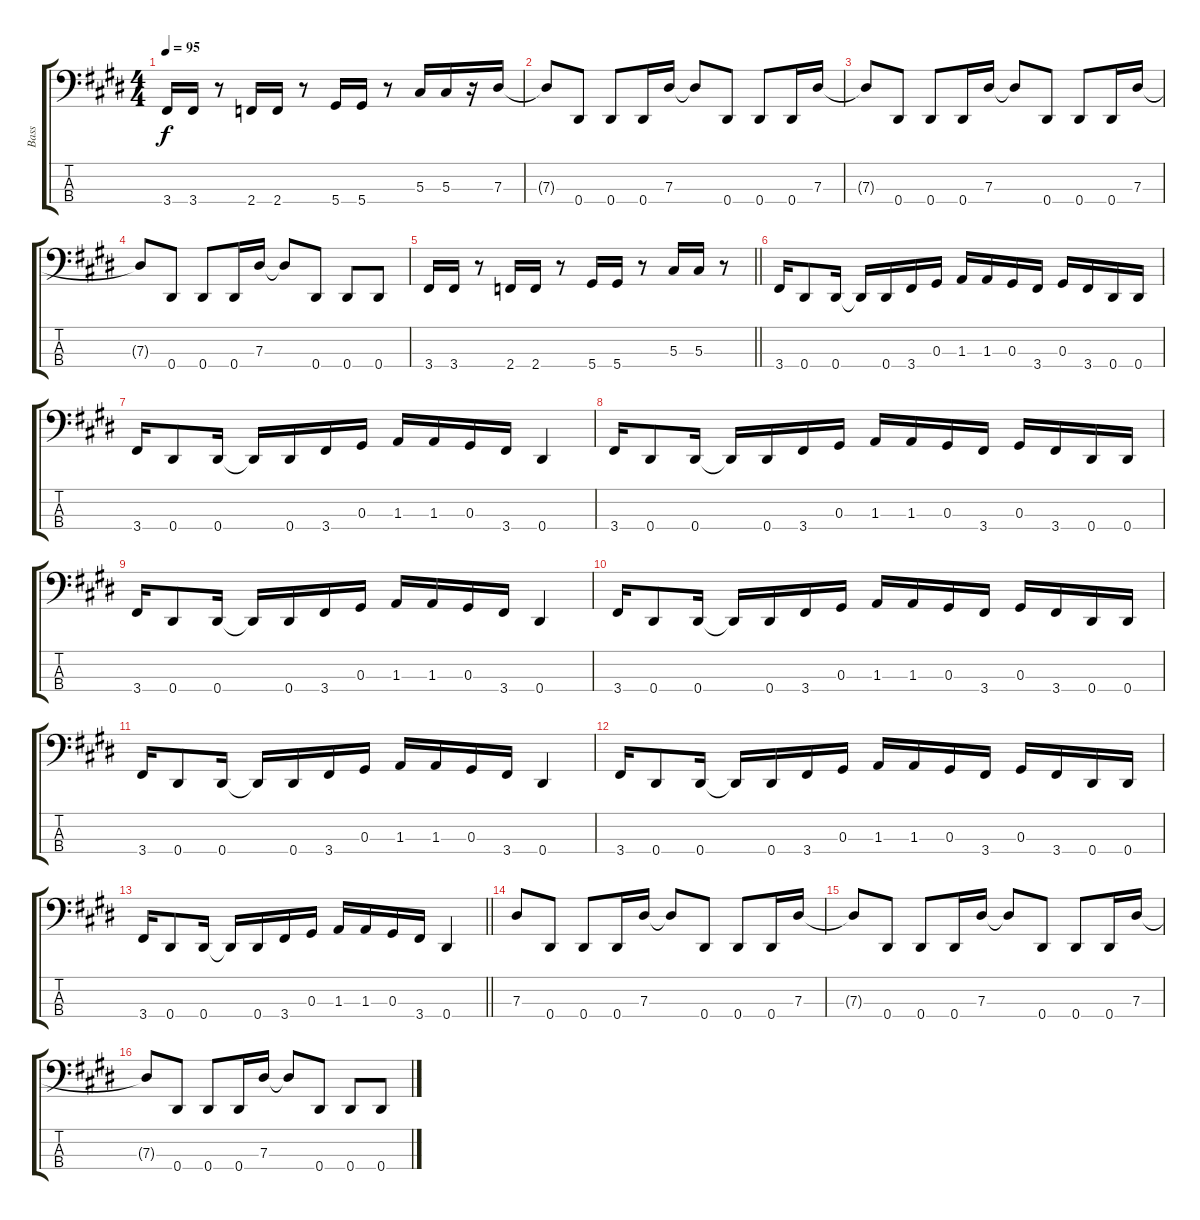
\track ("Bass" "Bass") {instrument electricbassfinger}
\staff {score tabs}
\tuning (Gb2 Db2 Ab1 Eb1) {hide}
\ts (4 4)
\tempo 95
\clef f4
\ks c#minor
3.4.16{dy f} 3.4.16 r.8 2.4.16 2.4.16 r.8 5.4.16 5.4.16 r.8 5.3.16 5.3.16 r.16 7.3.16 |
7.3{t}.8 0.4.8 0.4.8 0.4.16 7.3.16 7.3{t}.8 0.4.8 0.4.8 0.4.16 7.3.16 |
7.3{t}.8 0.4.8 0.4.8 0.4.16 7.3.16 7.3{t}.8 0.4.8 0.4.8 0.4.16 7.3.16 |
7.3{t}.8 0.4.8 0.4.8 0.4.16 7.3.16 7.3{t}.8 0.4.8 0.4.8 0.4.8 |
\barLineRight lightlight
3.4.16 3.4.16 r.8 2.4.16 2.4.16 r.8 5.4.16 5.4.16 r.8 5.3.16 5.3.16 r.8 |
\section ("" " ")
3.4.16 0.4.8 0.4.16 0.4{t}.16 0.4.16 3.4.16 0.3.16 1.3.16 1.3.16 0.3.16 3.4.16 0.3.16 3.4.16 0.4.16 0.4.16 |
3.4.16 0.4.8 0.4.16 0.4{t}.16 0.4.16 3.4.16 0.3.16 1.3.16 1.3.16 0.3.16 3.4.16 0.4.4 |
3.4.16 0.4.8 0.4.16 0.4{t}.16 0.4.16 3.4.16 0.3.16 1.3.16 1.3.16 0.3.16 3.4.16 0.3.16 3.4.16 0.4.16 0.4.16 |
3.4.16 0.4.8 0.4.16 0.4{t}.16 0.4.16 3.4.16 0.3.16 1.3.16 1.3.16 0.3.16 3.4.16 0.4.4 |
3.4.16 0.4.8 0.4.16 0.4{t}.16 0.4.16 3.4.16 0.3.16 1.3.16 1.3.16 0.3.16 3.4.16 0.3.16 3.4.16 0.4.16 0.4.16 |
3.4.16 0.4.8 0.4.16 0.4{t}.16 0.4.16 3.4.16 0.3.16 1.3.16 1.3.16 0.3.16 3.4.16 0.4.4 |
3.4.16 0.4.8 0.4.16 0.4{t}.16 0.4.16 3.4.16 0.3.16 1.3.16 1.3.16 0.3.16 3.4.16 0.3.16 3.4.16 0.4.16 0.4.16 |
\barLineRight lightlight
3.4.16 0.4.8 0.4.16 0.4{t}.16 0.4.16 3.4.16 0.3.16 1.3.16 1.3.16 0.3.16 3.4.16 0.4.4 |
\section ("" " ")
7.3.8 0.4.8 0.4.8 0.4.16 7.3.16 7.3{t}.8 0.4.8 0.4.8 0.4.16 7.3.16 |
7.3{t}.8 0.4.8 0.4.8 0.4.16 7.3.16 7.3{t}.8 0.4.8 0.4.8 0.4.16 7.3.16 |
7.3{t}.8 0.4.8 0.4.8 0.4.16 7.3.16 7.3{t}.8 0.4.8 0.4.8 0.4.8
